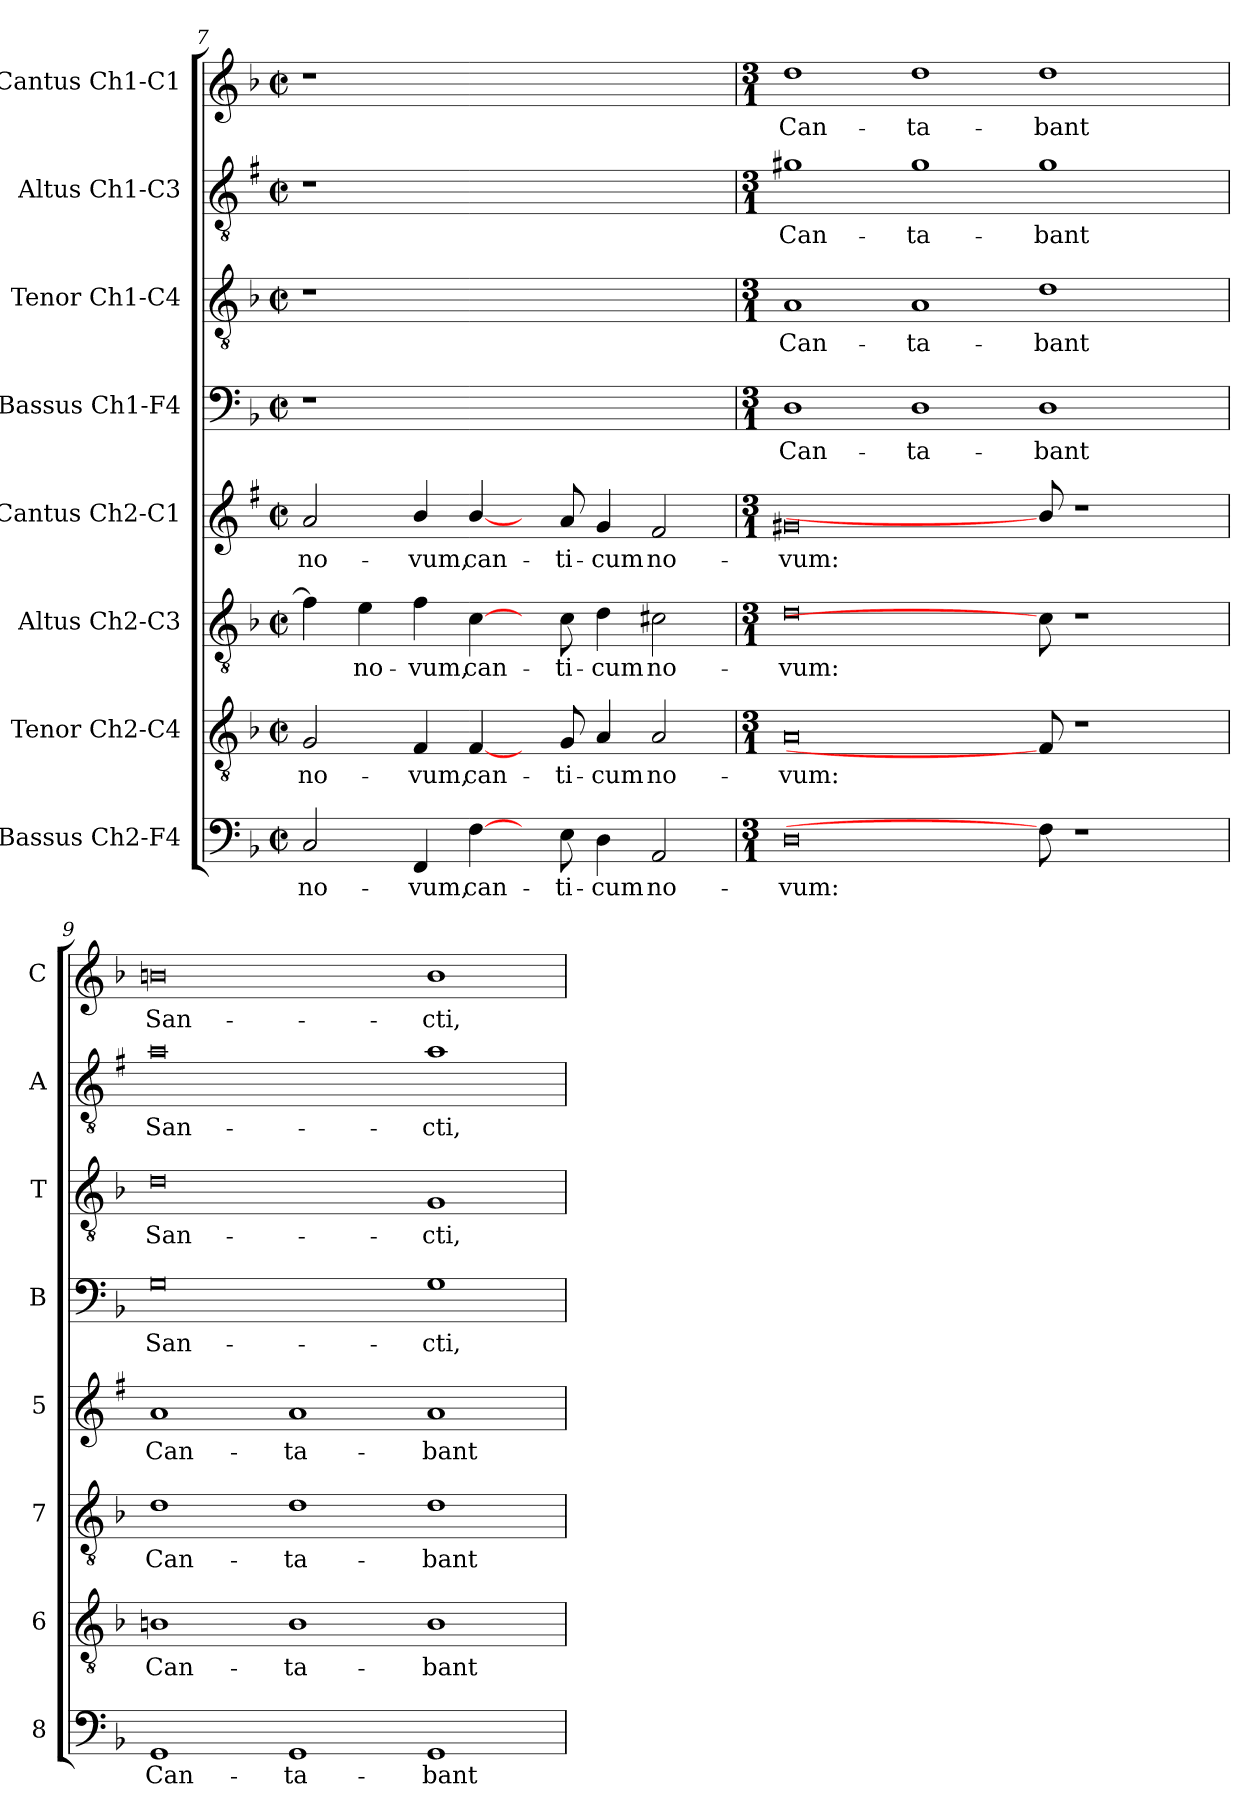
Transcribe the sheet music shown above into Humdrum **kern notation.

**kern	**text	**kern	**text	**kern	**text	**kern	**text	**kern	**text	**kern	**text	**kern	**text	**kern	**text
*part8	*part8	*part7	*part7	*part6	*part6	*part5	*part5	*part4	*part4	*part3	*part3	*part2	*part2	*part1	*part1
*staff8	*staff8	*staff7	*staff7	*staff6	*staff6	*staff5	*staff5	*staff4	*staff4	*staff3	*staff3	*staff2	*staff2	*staff1	*staff1
*I"Bassus Ch2-F4	*	*I"Tenor Ch2-C4	*	*I"Altus Ch2-C3	*	*I"Cantus Ch2-C1	*	*I"Bassus Ch1-F4	*	*I"Tenor Ch1-C4	*	*I"Altus Ch1-C3	*	*I"Cantus Ch1-C1	*
*I'8	*	*I'6	*	*I'7	*	*I'5	*	*I'B	*	*I'T	*	*I'A	*	*I'C	*
*clefF4	*	*clefGv2	*	*clefGv2	*	*clefG2	*	*clefF4	*	*clefGv2	*	*clefGv2	*	*clefG2	*
*	*	*	*	*	*	*ITrd1c2	*	*	*	*	*	*ITrd1c2	*	*	*
*k[b-]	*	*k[b-]	*	*k[b-]	*	*k[b-]	*	*k[b-]	*	*k[b-]	*	*k[b-]	*	*k[b-]	*
*F:	*	*F:	*	*F:	*	*F:	*	*F:	*	*F:	*	*F:	*	*F:	*
*M2/2	*	*M2/2	*	*M2/2	*	*M2/2	*	*M2/2	*	*M2/2	*	*M2/2	*	*M2/2	*
*met(c|)	*	*met(c|)	*	*met(c|)	*	*met(c|)	*	*met(c|)	*	*met(c|)	*	*met(c|)	*	*met(c|)	*
=7	=7	=7	=7	=7	=7	=7	=7	=7	=7	=7	=7	=7	=7	=7	=7
!	!LO:LY:b	!	!LO:LY:b	!	!	!	!LO:LY:b	!	!	!	!	!	!	!	!
2C/	no-	2G/	no-	4f\]	.	2g/	no-	1r	.	1r	.	1r	.	1r	.
!	!	!	!	!	!LO:LY:b	!	!	!	!	!	!	!	!	!	!
.	.	.	.	4e\	no-	.	.	.	.	.	.	.	.	.	.
!	!LO:LY:b	!	!LO:LY:b	!	!LO:LY:b	!	!LO:LY:b	!	!	!	!	!	!	!	!
4FF/	-vum,	4F/	-vum,	4f\	-vum,	4a/	-vum,	.	.	.	.	.	.	.	.
!	!LO:LY:b	!	!LO:LY:b	!	!LO:LY:b	!	!LO:LY:b	!	!	!	!	!	!	!	!
[4F\	can-	[4F/	can-	[4c\	can-	[4a/	can-	.	.	.	.	.	.	.	.
8ryy	.	8ryy	.	8ryy	.	8ryy	.	1ryy	.	1ryy	.	1ryy	.	1ryy	.
!	!LO:LY:b	!	!LO:LY:b	!	!LO:LY:b	!	!LO:LY:b	!	!	!	!	!	!	!	!
8E\	-ti-	8G/	-ti-	8c\	-ti-	8g/	-ti-	.	.	.	.	.	.	.	.
!	!LO:LY:b	!	!LO:LY:b	!	!LO:LY:b	!	!LO:LY:b	!	!	!	!	!	!	!	!
4D\	-cum	4A/	-cum	4d\	-cum	4f/	-cum	.	.	.	.	.	.	.	.
!	!LO:LY:b	!	!LO:LY:b	!	!LO:LY:b	!	!LO:LY:b	!	!	!	!	!	!	!	!
2AA/	no-	2A/	no-	2c#X\	no-	2e/	no-	.	.	.	.	.	.	.	.
!!LO:PB:g=z
=8	=8	=8	=8	=8	=8	=8	=8	=8	=8	=8	=8	=8	=8	=8	=8
*M3/1	*	*M3/1	*	*M3/1	*	*M3/1	*	*M3/1	*	*M3/1	*	*M3/1	*	*M3/1	*
*	*	*	*	*	*	*	*	*	*	*	*	*	*	*MM480	*
!	!LO:LY:b	!	!LO:LY:b	!	!LO:LY:b	!	!LO:LY:b	!	!LO:LY:b	!	!LO:LY:b	!	!LO:LY:b	!	!LO:LY:b
0D	-vum:	0A	-vum:	0d	-vum:	0f#X	-vum:	1D	Can-	1A	Can-	1f#X	Can-	1dd	Can-
!	!	!	!	!	!	!	!	!	!LO:LY:b	!	!LO:LY:b	!	!LO:LY:b	!	!LO:LY:b
.	.	.	.	.	.	.	.	1D	-ta-	1A	-ta-	1f#	-ta-	1dd	-ta-
!	!	!	!	!	!	!	!	!	!LO:LY:b	!	!LO:LY:b	!	!LO:LY:b	!	!LO:LY:b
8F\]	.	8F/]	.	8c\]	.	8a/]	.	1D	-bant	1d	-bant	1f#	-bant	1dd	-bant
1r	.	1r	.	1r	.	1r	.	.	.	.	.	.	.	.	.
.	.	.	.	.	.	.	.	8ryy	.	8ryy	.	8ryy	.	8ryy	.
!!LO:PB:g=z
=9	=9	=9	=9	=9	=9	=9	=9	=9	=9	=9	=9	=9	=9	=9	=9
!	!LO:LY:b	!	!LO:LY:b	!	!LO:LY:b	!	!LO:LY:b	!	!LO:LY:b	!	!LO:LY:b	!	!LO:LY:b	!	!LO:LY:b
1GG	Can-	1Bn	Can-	1d	Can-	1g	Can-	0G	San-	0d	San-	0g	San-	0bn	San-
!	!LO:LY:b	!	!LO:LY:b	!	!LO:LY:b	!	!LO:LY:b	!	!	!	!	!	!	!	!
1GG	-ta-	1B	-ta-	1d	-ta-	1g	-ta-	.	.	.	.	.	.	.	.
!	!LO:LY:b	!	!LO:LY:b	!	!LO:LY:b	!	!LO:LY:b	!	!LO:LY:b	!	!LO:LY:b	!	!LO:LY:b	!	!LO:LY:b
1GG	-bant	1B	-bant	1d	-bant	1g	-bant	1G	-cti,	1G	-cti,	1g	-cti,	1b	-cti,
=	=	=	=	=	=	=	=	=	=	=	=	=	=	=	=
*-	*-	*-	*-	*-	*-	*-	*-	*-	*-	*-	*-	*-	*-	*-	*-
